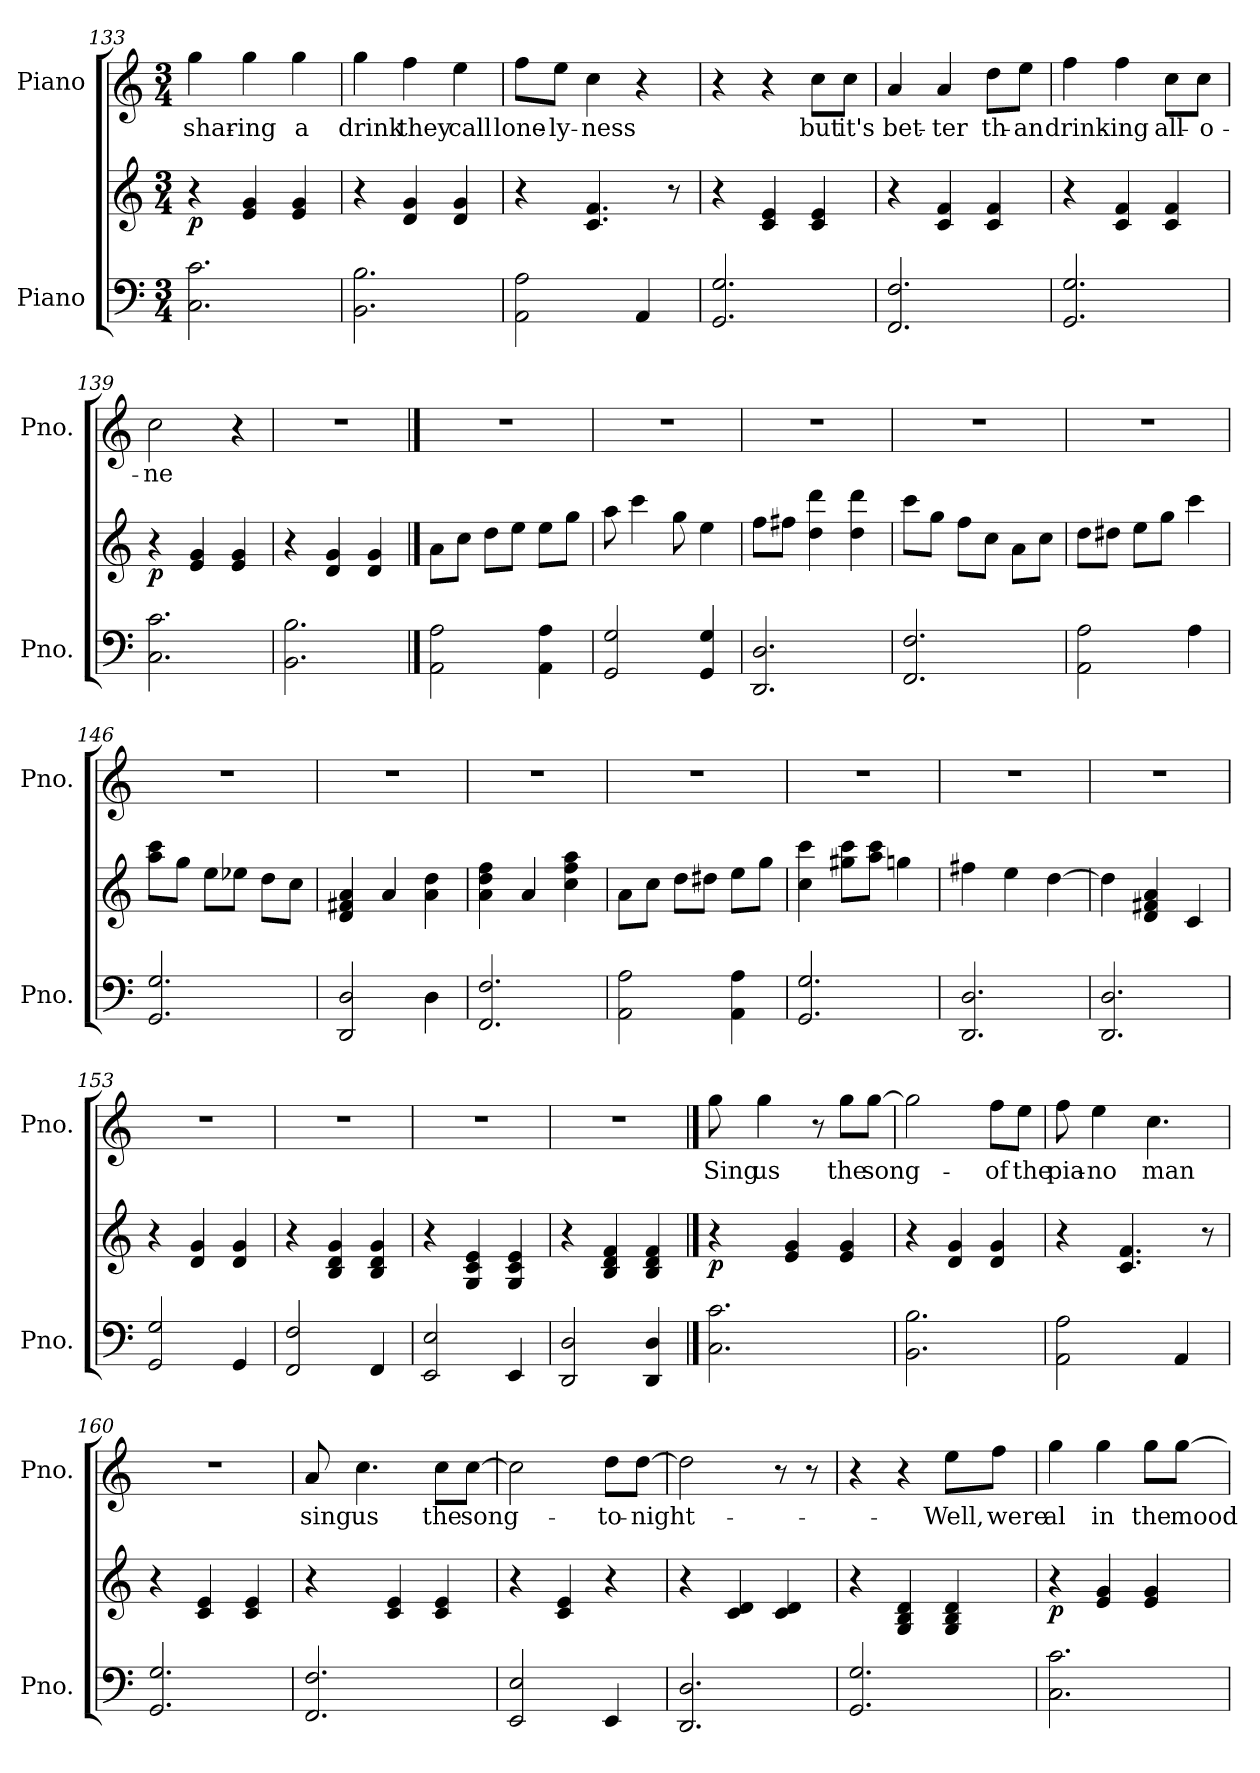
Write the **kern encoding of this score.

**kern	**kern	**dynam	**kern	**text
*part2	*part2	*part2	*part1	*part1
*staff3	*staff2	*staff2/3	*staff1	*staff1
*I"Piano	*	*	*I"Piano	*
*I'Pno.	*	*	*I'Pno.	*
*clefF4	*clefG2	*	*clefG2	*
*k[]	*k[]	*	*k[]	*
*M3/4	*M3/4	*	*M3/4	*
=133	=133	=133	=133	=133
!	!	!LO:DY:b	!	!
2.C\ 2.c\	4r	p	4gg\	shar-
.	4e/ 4g/	.	4gg\	-ing
.	4e/ 4g/	.	4gg\	a
=134	=134	=134	=134	=134
2.BB\ 2.B\	4r	.	4gg\	drink
.	4d/ 4g/	.	4ff\	they
.	4d/ 4g/	.	4ee\	call
=135	=135	=135	=135	=135
2AA\ 2A\	4r	.	8ff\L	lone-
.	.	.	8ee\J	-ly-
.	4.c/ 4.f/	.	4cc\	-ness
4AA/	.	.	4r	.
.	8r	.	.	.
=136	=136	=136	=136	=136
2.GG/ 2.G/	4r	.	4r	.
.	4c/ 4e/	.	4r	.
.	4c/ 4e/	.	8cc\L	but
.	.	.	8cc\J	it's
=137	=137	=137	=137	=137
2.FF/ 2.F/	4r	.	4a/	bet-
.	4c/ 4f/	.	4a/	-ter
.	4c/ 4f/	.	8dd\L	th-
.	.	.	8ee\J	-an
!!LO:LB:g=z
=138	=138	=138	=138	=138
2.GG/ 2.G/	4r	.	4ff\	drink-
.	4c/ 4f/	.	4ff\	-ing
.	4c/ 4f/	.	8cc\L	all-
.	.	.	8cc\J	-o-
=139	=139	=139	=139	=139
!	!	!LO:DY:b	!	!
2.C\ 2.c\	4r	p	2cc\	-ne
.	4e/ 4g/	.	.	.
.	4e/ 4g/	.	4r	.
=140	=140	=140	=140	=140
2.BB\ 2.B\	4r	.	2.r	.
.	4d/ 4g/	.	.	.
.	4d/ 4g/	.	.	.
==141	==141	==141	==141	==141
2AA\ 2A\	8a\L	.	2.r	.
.	8cc\J	.	.	.
.	8dd\L	.	.	.
.	8ee\J	.	.	.
4AA\ 4A\	8ee\L	.	.	.
.	8gg\J	.	.	.
=142	=142	=142	=142	=142
2GG/ 2G/	8aa\	.	2.r	.
.	4ccc\	.	.	.
.	8gg\	.	.	.
4GG/ 4G/	4ee\	.	.	.
=143	=143	=143	=143	=143
2.DD/ 2.D/	8ff\L	.	2.r	.
.	8ff#X\J	.	.	.
.	4dd\ 4ddd\	.	.	.
.	4dd\ 4ddd\	.	.	.
=144	=144	=144	=144	=144
2.FF/ 2.F/	8ccc\L	.	2.r	.
.	8gg\J	.	.	.
.	8ff\L	.	.	.
.	8cc\J	.	.	.
.	8a\L	.	.	.
.	8cc\J	.	.	.
!!LO:LB:g=z
=145	=145	=145	=145	=145
2AA\ 2A\	8dd\L	.	2.r	.
.	8dd#X\J	.	.	.
.	8ee\L	.	.	.
.	8gg\J	.	.	.
4A\	4ccc\	.	.	.
=146	=146	=146	=146	=146
2.GG/ 2.G/	8aa\ 8ccc\L	.	2.r	.
.	8gg\J	.	.	.
.	8ee\L	.	.	.
.	8ee-X\J	.	.	.
.	8dd\L	.	.	.
.	8cc\J	.	.	.
=147	=147	=147	=147	=147
2DD/ 2D/	4d/ 4f#X/ 4a/	.	2.r	.
.	4a/	.	.	.
4D\	4a\ 4dd\	.	.	.
=148	=148	=148	=148	=148
2.FF/ 2.F/	4a\ 4dd\ 4ff\	.	2.r	.
.	4a/	.	.	.
.	4cc\ 4ff\ 4aa\	.	.	.
=149	=149	=149	=149	=149
2AA\ 2A\	8a\L	.	2.r	.
.	8cc\J	.	.	.
.	8dd\L	.	.	.
.	8dd#X\J	.	.	.
4AA\ 4A\	8ee\L	.	.	.
.	8gg\J	.	.	.
=150	=150	=150	=150	=150
2.GG/ 2.G/	4cc\ 4ccc\	.	2.r	.
.	8gg#X\ 8ccc\L	.	.	.
.	8aa\ 8ccc\J	.	.	.
.	4ggn\	.	.	.
=151	=151	=151	=151	=151
2.DD/ 2.D/	4ff#X\	.	2.r	.
.	4ee\	.	.	.
.	[4dd\	.	.	.
!!LO:LB:g=z
=152	=152	=152	=152	=152
2.DD/ 2.D/	4dd\]	.	2.r	.
.	4d/ 4f#X/ 4a/	.	.	.
.	4c/	.	.	.
=153	=153	=153	=153	=153
2GG/ 2G/	4r	.	2.r	.
.	4d/ 4g/	.	.	.
4GG/	4d/ 4g/	.	.	.
=154	=154	=154	=154	=154
2FF/ 2F/	4r	.	2.r	.
.	4B/ 4d/ 4g/	.	.	.
4FF/	4B/ 4d/ 4g/	.	.	.
=155	=155	=155	=155	=155
2EE/ 2E/	4r	.	2.r	.
.	4G/ 4c/ 4e/	.	.	.
4EE/	4G/ 4c/ 4e/	.	.	.
=156	=156	=156	=156	=156
2DD/ 2D/	4r	.	2.r	.
.	4B/ 4d/ 4f/	.	.	.
4DD/ 4D/	4B/ 4d/ 4f/	.	.	.
==157	==157	==157	==157	==157
!	!	!LO:DY:b	!	!
2.C\ 2.c\	4r	p	8gg\	Sing
.	.	.	4gg\	us
.	4e/ 4g/	.	.	.
.	.	.	8r	.
.	4e/ 4g/	.	8gg\L	the
.	.	.	[8gg\J	song-
=158	=158	=158	=158	=158
2.BB\ 2.B\	4r	.	2gg\]	.
.	4d/ 4g/	.	.	.
.	4d/ 4g/	.	8ff\L	-of
.	.	.	8ee\J	the
!!LO:PB:g=z
=159	=159	=159	=159	=159
2AA\ 2A\	4r	.	8ff\	pia-
.	.	.	4ee\	-no
.	4.c/ 4.f/	.	.	.
.	.	.	4.cc\	man
4AA/	.	.	.	.
.	8r	.	.	.
=160	=160	=160	=160	=160
2.GG/ 2.G/	4r	.	2.r	.
.	4c/ 4e/	.	.	.
.	4c/ 4e/	.	.	.
=161	=161	=161	=161	=161
2.FF/ 2.F/	4r	.	8a/	sing
.	.	.	4.cc\	us
.	4c/ 4e/	.	.	.
.	4c/ 4e/	.	8cc\L	the
.	.	.	[8cc\J	song-
=162	=162	=162	=162	=162
2EE/ 2E/	4r	.	2cc\]	.
.	4c/ 4e/	.	.	.
4EE/	4r	.	8dd\L	-to-
.	.	.	[8dd\J	-night-
=163	=163	=163	=163	=163
2.DD/ 2.D/	4r	.	2dd\]	.
.	4c/ 4d/	.	.	.
.	4c/ 4d/	.	8r	.
.	.	.	8r	.
=164	=164	=164	=164	=164
2.GG/ 2.G/	4r	.	4r	.
.	4G/ 4B/ 4d/	.	4r	.
.	4G/ 4B/ 4d/	.	8ee\L	-Well,
.	.	.	8ff\J	were
!!LO:LB:g=z
=165	=165	=165	=165	=165
!	!	!LO:DY:b	!	!
2.C\ 2.c\	4r	p	4gg\	al
.	4e/ 4g/	.	4gg\	in
.	4e/ 4g/	.	8gg\L	the
.	.	.	[8gg\J	mood-
=	=	=	=	=
*-	*-	*-	*-	*-
